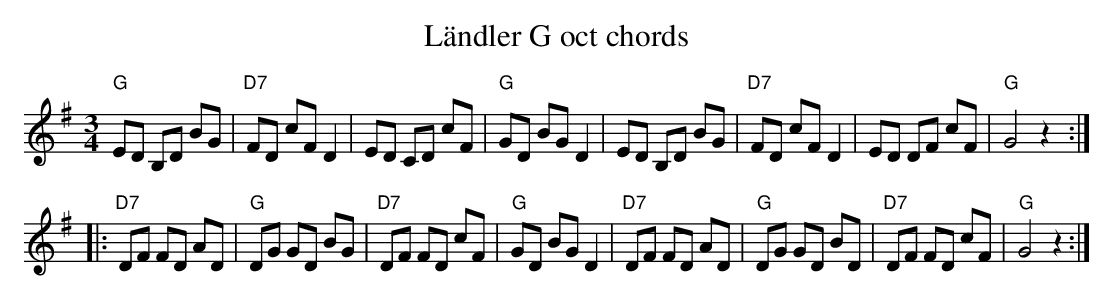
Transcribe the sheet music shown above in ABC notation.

X:1
T:Ländler G oct chords
M:3/4
L:1/8
K:Gmaj%%MIDI gchordon
"G"ED B,D BG | "D7"FD cF D2 | ED CD cF | "G"GD BG D2 | ED B,D BG | "D7"FD cF D2 | ED DF cF | "G"G4 z2 :|
|: "D7"DF FD AD | "G"DG GD BG | "D7"DF FD cF | "G"GD BG D2 | "D7"DF FD AD | "G"DG GD BD | "D7"DF FD cF | "G"G4 z2 :|
